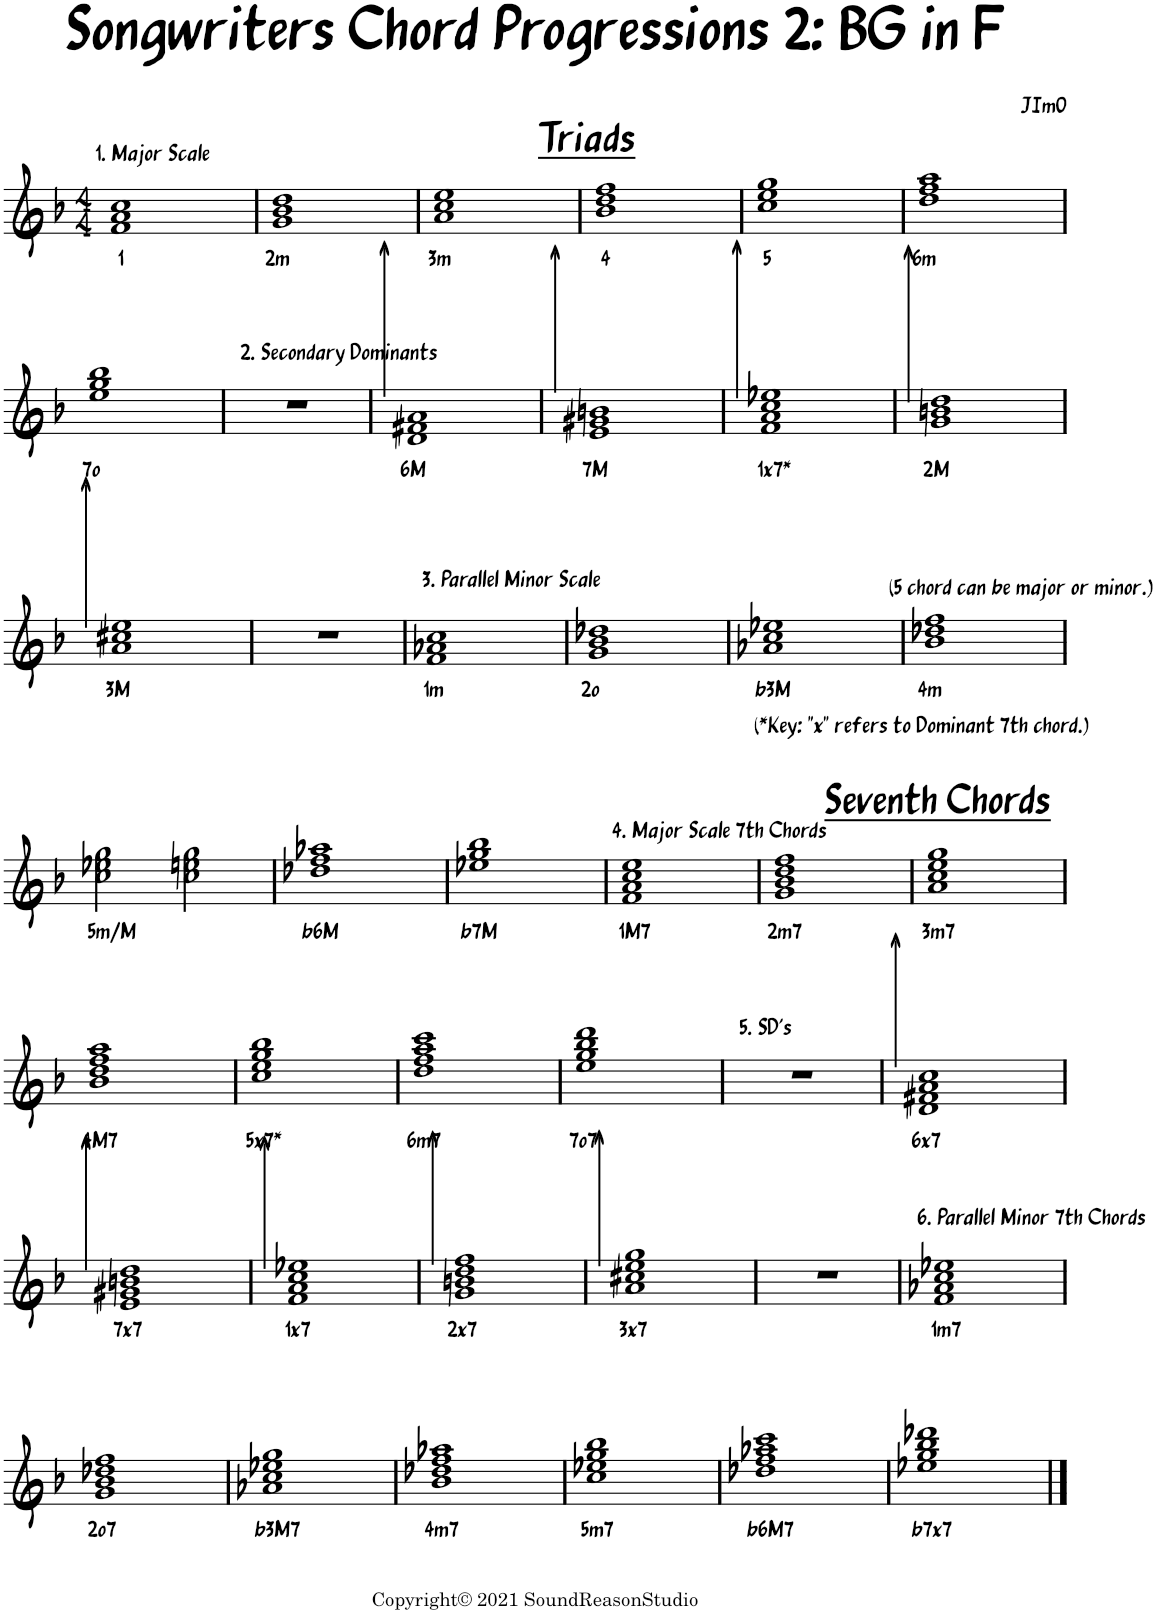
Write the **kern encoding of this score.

**kern	**text
*part1	*part1
*staff1	*staff1
*I"Piano	*
*I'Pno.	*
*clefG2	*
*k[b-]	*
*M4/4	*
=1	=1
!LO:TX:a:t=1. Major Scale	!
!	!LO:LY:b
1f 1a 1cc	1
=2	=2
!	!LO:LY:b
1g 1b- 1dd	2m
=3	=3
!LO:TX:a:B:t=Triads	!
!	!LO:LY:b
1a 1cc 1ee	3m
=4	=4
!	!LO:LY:b
1b- 1dd 1ff	4
=5	=5
!	!LO:LY:b
1cc 1ee 1gg	5
=6	=6
!	!LO:LY:b
1dd 1ff 1aa	6m
!!LO:LB:g=z
=7	=7
!	!LO:LY:b
1ee 1gg 1bb-	7o
=8	=8
!LO:TX:a:t=2. Secondary Dominants	!
1r	.
=9	=9
!	!LO:LY:b
1d:: 1f#X:: 1a::	6M
=10	=10
!	!LO:LY:b
1e:: 1g#X:: 1bn::	7M
=11	=11
!	!LO:LY:b
1f:: 1a:: 1cc:: 1ee-X::	1x7*
=12	=12
!LO:TX:b:t=(5 chord can be major or minor.)	!
!	!LO:LY:b
1g:: 1bn:: 1dd::	2M
!!LO:LB:g=z
=13	=13
!	!LO:LY:b
1a:: 1cc#X:: 1ee::	3M
=14	=14
1r	.
=15	=15
!LO:TX:a:t=3. Parallel Minor Scale	!
!	!LO:LY:b
1f 1a-X 1cc	1m
=16	=16
!	!LO:LY:b
1g 1b- 1dd-X	2o
=17	=17
!LO:TX:b:B:t=Seventh Chords	!
!LO:TX:b:t=(*Key&colon; "x" refers to Dominant 7th chord.)	!
!	!LO:LY:b
1a-X 1cc 1ee-X	b3M
=18	=18
!	!LO:LY:b
1b- 1dd-X 1ff	4m
!!LO:LB:g=z
=19	=19
!	!LO:LY:b
2cc\ 2ee-X\ 2gg\	5m/M
2cc\ 2een\ 2gg\	.
=20	=20
!	!LO:LY:b
1dd-X 1ff 1aa-X	b6M
=21	=21
!	!LO:LY:b
1ee-X 1gg 1bb-	b7M
=22	=22
!LO:TX:a:t=4. Major Scale 7th Chords	!
!	!LO:LY:b
1f 1a 1cc 1ee	1M7
=23	=23
!	!LO:LY:b
1g 1b- 1dd 1ff	2m7
=24	=24
!	!LO:LY:b
1a 1cc 1ee 1gg	3m7
!!LO:LB:g=z
=25	=25
!	!LO:LY:b
1b- 1dd 1ff 1aa	4M7
=26	=26
!	!LO:LY:b
1cc 1ee 1gg 1bb-	5x7*
=27	=27
!	!LO:LY:b
1dd 1ff 1aa 1ccc	6m7
=28	=28
!	!LO:LY:b
1ee 1gg 1bb- 1ddd	7o7
=29	=29
!LO:TX:a:t=5. SD's	!
1r	.
=30	=30
!	!LO:LY:b
1d:: 1f#X:: 1a:: 1cc::	6x7
!!LO:LB:g=z
=31	=31
!	!LO:LY:b
1e:: 1g#X:: 1bn:: 1dd::	7x7
=32	=32
!	!LO:LY:b
1f:: 1a:: 1cc:: 1ee-X::	1x7
=33	=33
!	!LO:LY:b
1g:: 1bn:: 1dd:: 1ff::	2x7
=34	=34
!	!LO:LY:b
1a:: 1cc#X:: 1ee:: 1gg::	3x7
=35	=35
1r	.
=36	=36
!LO:TX:a:t=6. Parallel Minor 7th Chords	!
!	!LO:LY:b
1f 1a-X 1cc 1ee-X	1m7
!!LO:LB:g=z
=37	=37
!	!LO:LY:b
1g 1b- 1dd-X 1ff	2o7
=38	=38
!	!LO:LY:b
1a-X 1cc 1ee-X 1gg	b3M7
=39	=39
!	!LO:LY:b
1b- 1dd-X 1ff 1aa-X	4m7
=40	=40
!	!LO:LY:b
1cc 1ee-X 1gg 1bb-	5m7
=41	=41
!	!LO:LY:b
1dd-X 1ff 1aa-X 1ccc	b6M7
=42	=42
!	!LO:LY:b
1ee-X 1gg 1bb- 1ddd-X	b7x7
==	==
*-	*-
